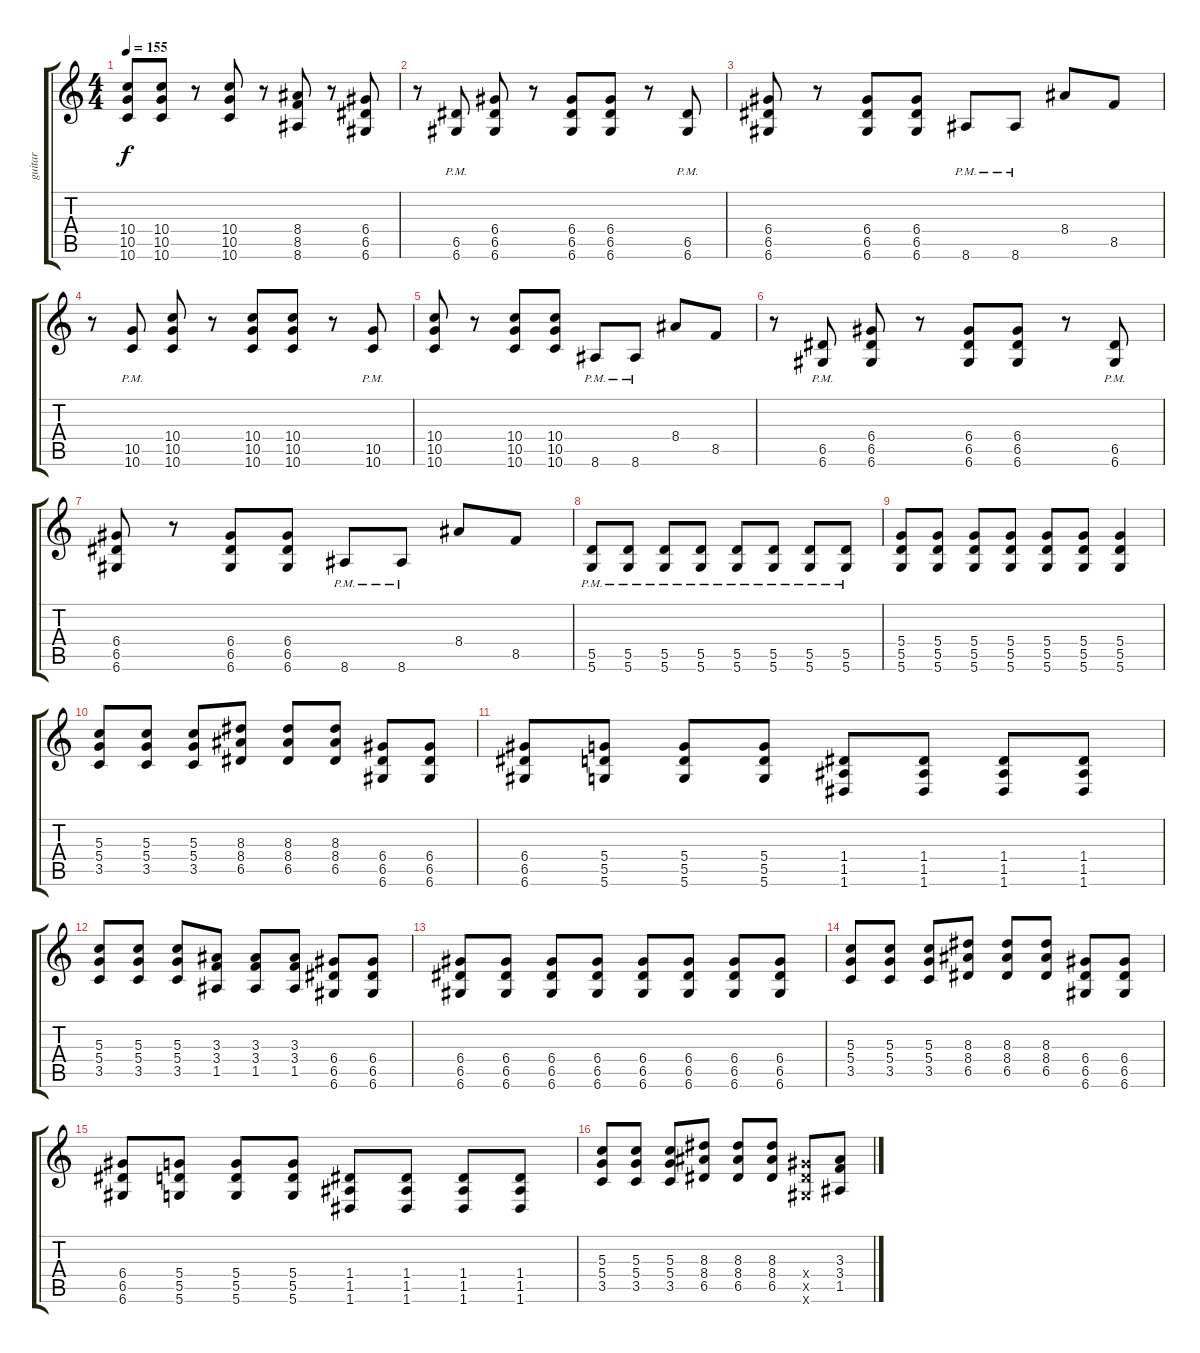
\track ("guitar" "guitar") {instrument distortionguitar}
\staff {score tabs}
\tuning (E4 B3 G3 D3 A2 D2) {hide}
\ts (4 4)
\tempo 155
\clef g2
\ks c
(10.4 10.5 10.6).8{dy f} (10.4 10.5 10.6).8 r.8 (10.4 10.5 10.6).8 r.8 (8.4 8.5 8.6).8 r.8 (6.4 6.5 6.6).8 |
r.8 (6.5{pm} 6.6{pm}).8 (6.4 6.5 6.6).8 r.8 (6.4 6.5 6.6).8 (6.4 6.5 6.6).8 r.8 (6.5{pm} 6.6{pm}).8 |
(6.4 6.5 6.6).8 r.8 (6.4 6.5 6.6).8 (6.4 6.5 6.6).8 8.6{pm}.8 8.6{pm}.8 8.4.8 8.5.8 |
r.8 (10.5{pm} 10.6{pm}).8 (10.4 10.5 10.6).8 r.8 (10.4 10.5 10.6).8 (10.4 10.5 10.6).8 r.8 (10.5{pm} 10.6{pm}).8 |
(10.4 10.5 10.6).8 r.8 (10.4 10.5 10.6).8 (10.4 10.5 10.6).8 8.6{pm}.8 8.6{pm}.8 8.4.8 8.5.8 |
r.8 (6.5{pm} 6.6{pm}).8 (6.4 6.5 6.6).8 r.8 (6.4 6.5 6.6).8 (6.4 6.5 6.6).8 r.8 (6.5{pm} 6.6{pm}).8 |
(6.4 6.5 6.6).8 r.8 (6.4 6.5 6.6).8 (6.4 6.5 6.6).8 8.6{pm}.8 8.6{pm}.8 8.4.8 8.5.8 |
(5.5{pm} 5.6{pm}).8 (5.5{pm} 5.6{pm}).8 (5.5{pm} 5.6{pm}).8 (5.5{pm} 5.6{pm}).8 (5.5{pm} 5.6{pm}).8 (5.5{pm} 5.6{pm}).8 (5.5{pm} 5.6{pm}).8 (5.5{pm} 5.6{pm}).8 |
(5.4 5.5 5.6).8 (5.4 5.5 5.6).8 (5.4 5.5 5.6).8 (5.4 5.5 5.6).8 (5.4 5.5 5.6).8 (5.4 5.5 5.6).8 (5.4 5.5 5.6).4 |
(5.3 5.4 3.5).8 (5.3 5.4 3.5).8 (5.3 5.4 3.5).8 (8.3 8.4 6.5).8 (8.3 8.4 6.5).8 (8.3 8.4 6.5).8 (6.4 6.5 6.6).8 (6.4 6.5 6.6).8 |
(6.4 6.5 6.6).8 (5.4 5.5 5.6).8 (5.4 5.5 5.6).8 (5.4 5.5 5.6).8 (1.4 1.5 1.6).8 (1.4 1.5 1.6).8 (1.4 1.5 1.6).8 (1.4 1.5 1.6).8 |
(5.3 5.4 3.5).8 (5.3 5.4 3.5).8 (5.3 5.4 3.5).8 (3.3 3.4 1.5).8 (3.3 3.4 1.5).8 (3.3 3.4 1.5).8 (6.4 6.5 6.6).8 (6.4 6.5 6.6).8 |
(6.4 6.5 6.6).8 (6.4 6.5 6.6).8 (6.4 6.5 6.6).8 (6.4 6.5 6.6).8 (6.4 6.5 6.6).8 (6.4 6.5 6.6).8 (6.4 6.5 6.6).8 (6.4 6.5 6.6).8 |
(5.3 5.4 3.5).8 (5.3 5.4 3.5).8 (5.3 5.4 3.5).8 (8.3 8.4 6.5).8 (8.3 8.4 6.5).8 (8.3 8.4 6.5).8 (6.4 6.5 6.6).8 (6.4 6.5 6.6).8 |
(6.4 6.5 6.6).8 (5.4 5.5 5.6).8 (5.4 5.5 5.6).8 (5.4 5.5 5.6).8 (1.4 1.5 1.6).8 (1.4 1.5 1.6).8 (1.4 1.5 1.6).8 (1.4 1.5 1.6).8 |
(5.3 5.4 3.5).8 (5.3 5.4 3.5).8 (5.3 5.4 3.5).8 (8.3 8.4 6.5).8 (8.3 8.4 6.5).8 (8.3 8.4 6.5).8 (6.4{x} 6.5{x} 6.6{x}).8 (3.3 3.4 1.5).8
